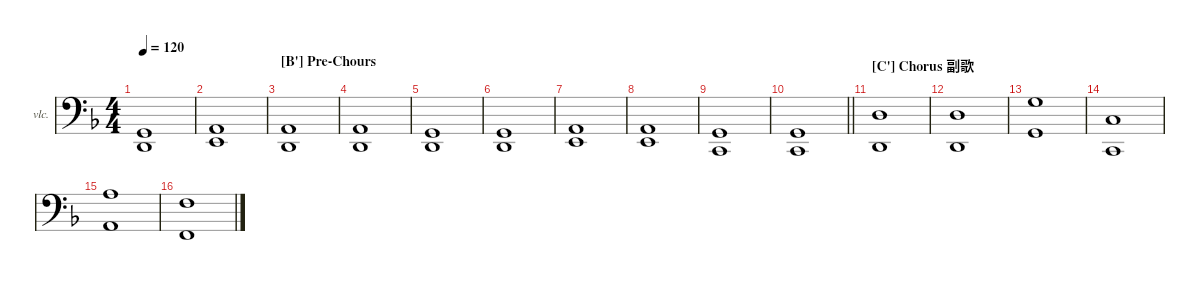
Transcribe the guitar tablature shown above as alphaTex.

\defaultSystemsLayout 4
\hideDynamics
\bracketExtendMode nobrackets
\firstSystemTrackNameOrientation horizontal
\track ("Cello" "vlc.") {instrument cello}
\staff {score}
\tuning (A3 D3 G2 C2)
\ts (4 4)
\tempo 120
\clef f4
\ks dminor
(0.3{acc forcenatural} 2.4{acc forcenatural}).1{dy mf} |
(-5.2{acc forcenatural} 4.4{acc forcenatural}).1 |
\section ("B'" "Pre-Chours")
(2.4{acc forcenatural} 2.3{acc forcenatural}).1 |
(2.4{acc forcenatural} 2.3{acc forcenatural}).1 |
(0.3{acc forcenatural} 2.4{acc forcenatural}).1 |
(0.3{acc forcenatural} 2.4{acc forcenatural}).1 |
(2.3{acc forcenatural} 4.4{acc forcenatural}).1 |
(2.3{acc forcenatural} 4.4{acc forcenatural}).1 |
(0.4{acc forcenatural} 0.3{acc forcenatural}).1 |
\barLineRight lightlight
(0.4{acc forcenatural} 0.3{acc forcenatural}).1 |
\section ("C'" "Chorus 副歌")
(0.2{acc forcenatural} 2.4{acc forcenatural}).1 |
(0.2{acc forcenatural} 2.4{acc forcenatural}).1 |
(0.3{acc forcenatural} 5.2{acc forcenatural}).1 |
(0.4{acc forcenatural} 5.3{acc forcenatural}).1 |
(2.3{acc forcenatural} 0.1{acc forcenatural}).1 |
(5.4{acc forcenatural} 3.2{acc forcenatural}).1
